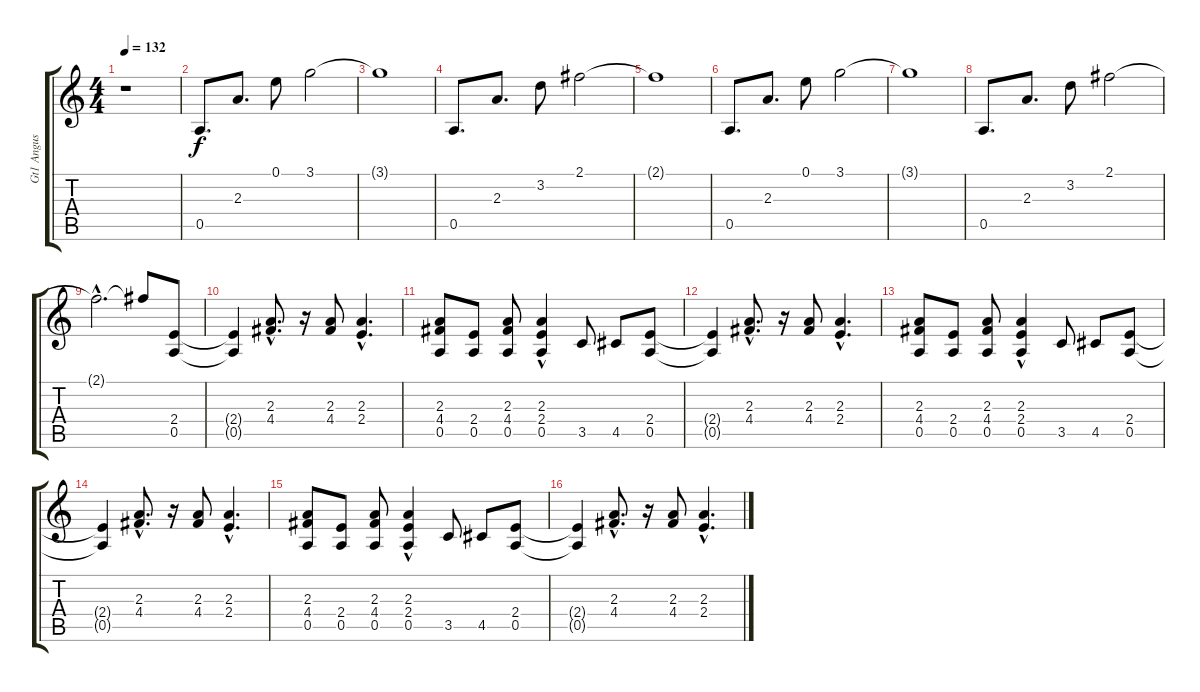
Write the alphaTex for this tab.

\track ("Gt1 Angus" "Gt1 Angus") {instrument overdrivenguitar}
\staff {score tabs}
\tuning (E4 B3 G3 D3 A2 E2) {hide}
\ts (4 4)
\tempo 132
\clef g2
\ks c
r.1{dy f instrument overdrivenguitar} |
0.5.8{d} 2.3.8{d} 0.1.8 3.1.2 |
3.1{t}.1 |
0.5.8{d} 2.3.8{d} 3.2.8 2.1.2 |
2.1{t}.1 |
0.5.8{d} 2.3.8{d} 0.1.8 3.1.2 |
3.1{t}.1 |
0.5.8{d} 2.3.8{d} 3.2.8 2.1.2 |
2.1{hac t}.2{d} 2.1{t}.8 (2.4 0.5).8 |
(2.4{t} 0.5{t}).4 (2.3{hac} 4.4{hac}).8{d} r.16 (2.3 4.4).8 (2.3{hac} 2.4{hac}).4{d} |
(2.3 4.4 0.5).8 (2.4 0.5).8 (2.3 4.4 0.5).8 (2.3 2.4{hac} 0.5).4 3.5.8 4.5.8 (2.4 0.5).8 |
(2.4{t} 0.5{t}).4 (2.3{hac} 4.4{hac}).8{d} r.16 (2.3 4.4).8 (2.3{hac} 2.4{hac}).4{d} |
(2.3 4.4 0.5).8 (2.4 0.5).8 (2.3 4.4 0.5).8 (2.3 2.4{hac} 0.5).4 3.5.8 4.5.8 (2.4 0.5).8 |
(2.4{t} 0.5{t}).4 (2.3{hac} 4.4{hac}).8{d} r.16 (2.3 4.4).8 (2.3{hac} 2.4{hac}).4{d} |
(2.3 4.4 0.5).8 (2.4 0.5).8 (2.3 4.4 0.5).8 (2.3 2.4{hac} 0.5).4 3.5.8 4.5.8 (2.4 0.5).8 |
(2.4{t} 0.5{t}).4 (2.3{hac} 4.4{hac}).8{d} r.16 (2.3 4.4).8 (2.3{hac} 2.4{hac}).4{d}
